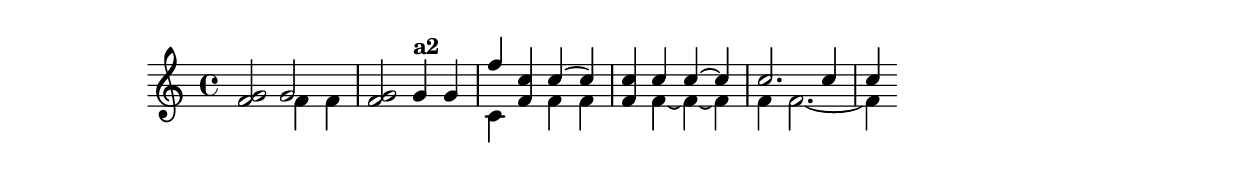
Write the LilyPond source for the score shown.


\header {
    texidoc ="The new part combiner.
Apart for:
@itemize @bullet
@item different durations (start points)
@item different articulations (only slur/beam/tie work)
@item wide pitch ranges
@end itemize
"
    }

\version "2.1.22"

vone = \notes \relative a' { g2 g    g  g4 g f' c c( c) c c  c ~ c
			     c2. c4   c
			 }
vtwo = \notes \relative a' { f2 f4 f f2 g4 g c, f f  f  f f~ f ~ f
			     f4 f2. ~ f4

			 }

\score {
   \partcombine \vone \vtwo
}
 
